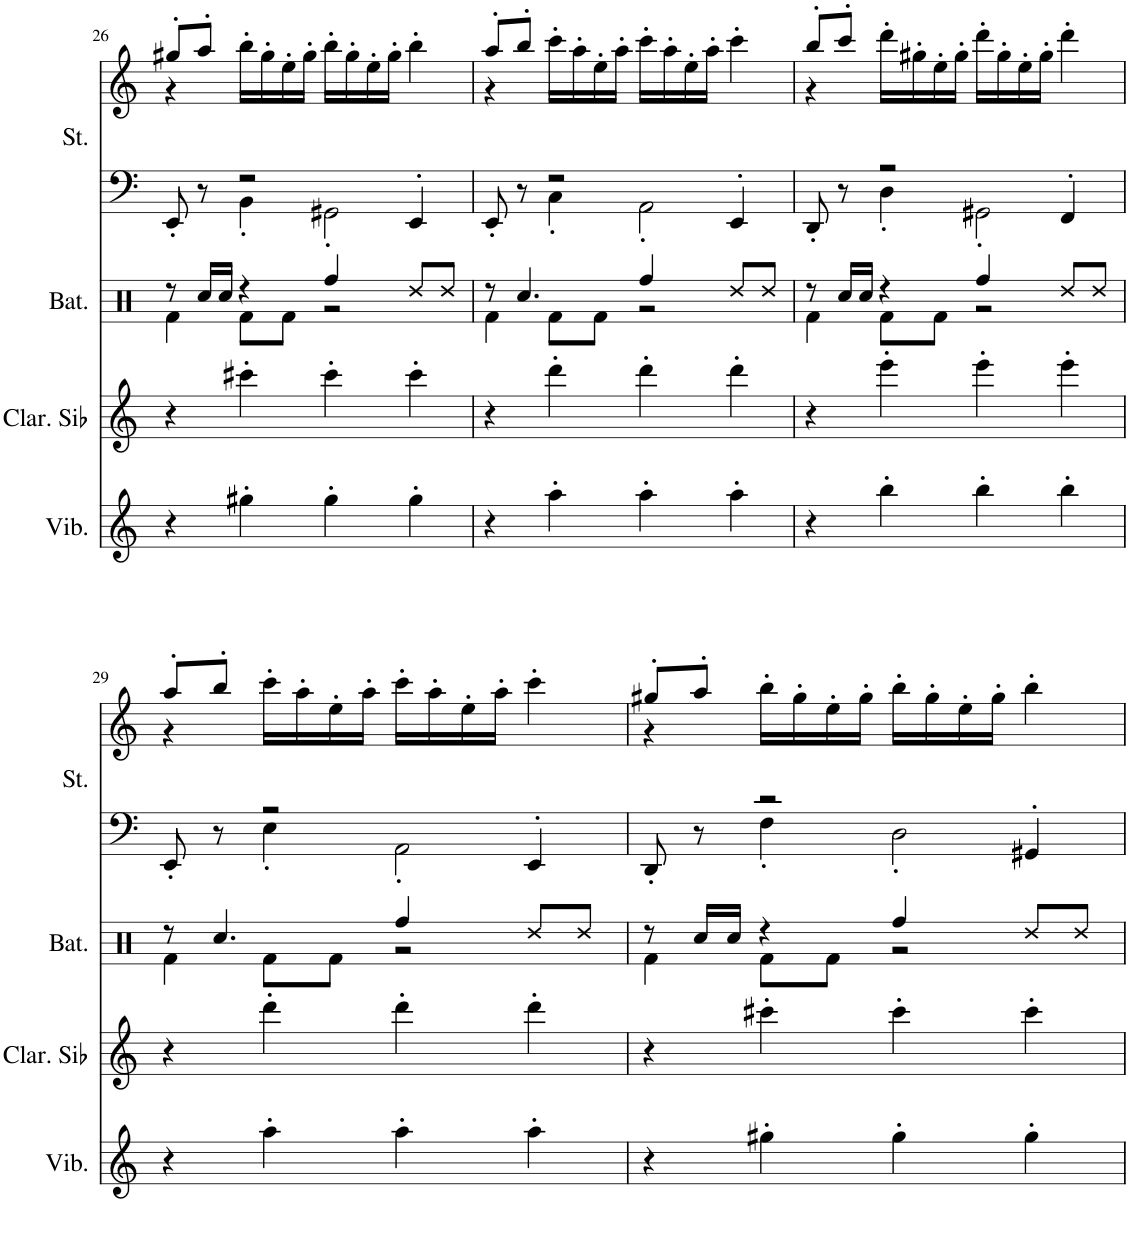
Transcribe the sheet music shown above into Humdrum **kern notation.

**kern	**kern	**kern	**kern	**kern
*part4	*part3	*part2	*part1	*part1
*staff5	*staff4	*staff3	*staff2	*staff1
*I"Vibraphone	*I"Clarinette en Sib	*I"Batterie	*I"Cordes	*
*I'Vib.	*I'Clar. Sib	*I'Bat.	*	*
!!LO:PB:g=z
*clefG2	*clefG2	*clefX	*clefF4	*clefG2
*	*Trd1c2	*	*	*
*k[]	*k[]	*k[]	*k[]	*k[]
*M2/2	*M2/2	*M2/2	*M2/2	*M2/2
=26	=26	=26	=26	=26
*	*	*^	*^	*^
4r	4r	8r	4Rf\	8EE'/	4ryy	8gg#X'/L	4r
.	.	16Rcc/LL	.	8r	.	8aa'/J	.
.	.	16Rcc/JJ	.	.	.	.	.
4gg#X'\	4ccc#X'\	4r	8Rf\L	2r	4BB'\	16bb'\LL	2.ryy
.	.	.	.	.	.	16gg#'\	.
.	.	.	8Rf\J	.	.	16ee'\	.
.	.	.	.	.	.	16gg#'\JJ	.
4gg#'\	4ccc#'\	4Rff/	2r	.	2GG#X'\	16bb'\LL	.
.	.	.	.	.	.	16gg#'\	.
.	.	.	.	.	.	16ee'\	.
.	.	.	.	.	.	16gg#'\JJ	.
4gg#'\	4ccc#'\	8Rdd/L	.	4EE'/	.	4bb'\	.
.	.	8Rdd/J	.	.	.	.	.
=27	=27	=27	=27	=27	=27	=27	=27
4r	4r	8r	4Rf\	8EE'/	4ryy	8aa'/L	4r
.	.	4.Rcc/	.	8r	.	8bb'/J	.
4aa'\	4ddd'\	.	8Rf\L	2r	4C'\	16ccc'\LL	2.ryy
.	.	.	.	.	.	16aa'\	.
.	.	.	8Rf\J	.	.	16ee'\	.
.	.	.	.	.	.	16aa'\JJ	.
4aa'\	4ddd'\	4Rff/	2r	.	2AA'\	16ccc'\LL	.
.	.	.	.	.	.	16aa'\	.
.	.	.	.	.	.	16ee'\	.
.	.	.	.	.	.	16aa'\JJ	.
4aa'\	4ddd'\	8Rdd/L	.	4EE'/	.	4ccc'\	.
.	.	8Rdd/J	.	.	.	.	.
=28	=28	=28	=28	=28	=28	=28	=28
4r	4r	8r	4Rf\	8DD'/	4ryy	8bb'/L	4r
.	.	16Rcc/LL	.	8r	.	8ccc'/J	.
.	.	16Rcc/JJ	.	.	.	.	.
4bb'\	4eee'\	4r	8Rf\L	2r	4D'\	16ddd'\LL	2.ryy
.	.	.	.	.	.	16gg#X'\	.
.	.	.	8Rf\J	.	.	16ee'\	.
.	.	.	.	.	.	16gg#'\JJ	.
4bb'\	4eee'\	4Rff/	2r	.	2GG#X'\	16ddd'\LL	.
.	.	.	.	.	.	16gg#'\	.
.	.	.	.	.	.	16ee'\	.
.	.	.	.	.	.	16gg#'\JJ	.
4bb'\	4eee'\	8Rdd/L	.	4FF'/	.	4ddd'\	.
.	.	8Rdd/J	.	.	.	.	.
!!LO:LB:g=z	!!
=29	=29	=29	=29	=29	=29	=29	=29
4r	4r	8r	4Rf\	8EE'/	4ryy	8aa'/L	4r
.	.	4.Rcc/	.	8r	.	8bb'/J	.
4aa'\	4ddd'\	.	8Rf\L	2r	4E'\	16ccc'\LL	2.ryy
.	.	.	.	.	.	16aa'\	.
.	.	.	8Rf\J	.	.	16ee'\	.
.	.	.	.	.	.	16aa'\JJ	.
4aa'\	4ddd'\	4Rff/	2r	.	2AA'\	16ccc'\LL	.
.	.	.	.	.	.	16aa'\	.
.	.	.	.	.	.	16ee'\	.
.	.	.	.	.	.	16aa'\JJ	.
4aa'\	4ddd'\	8Rdd/L	.	4EE'/	.	4ccc'\	.
.	.	8Rdd/J	.	.	.	.	.
=30	=30	=30	=30	=30	=30	=30	=30
4r	4r	8r	4Rf\	8DD'/	4ryy	8gg#X'/L	4r
.	.	16Rcc/LL	.	8r	.	8aa'/J	.
.	.	16Rcc/JJ	.	.	.	.	.
4gg#X'\	4ccc#X'\	4r	8Rf\L	2r	4F'\	16bb'\LL	2.ryy
.	.	.	.	.	.	16gg#'\	.
.	.	.	8Rf\J	.	.	16ee'\	.
.	.	.	.	.	.	16gg#'\JJ	.
4gg#'\	4ccc#'\	4Rff/	2r	.	2D'\	16bb'\LL	.
.	.	.	.	.	.	16gg#'\	.
.	.	.	.	.	.	16ee'\	.
.	.	.	.	.	.	16gg#'\JJ	.
4gg#'\	4ccc#'\	8Rdd/L	.	4GG#X'/	.	4bb'\	.
.	.	8Rdd/J	.	.	.	.	.
*	*	*v	*v	*	*	*	*
*	*	*	*v	*v	*	*
*	*	*	*	*v	*v
=	=	=	=	=
*-	*-	*-	*-	*-
